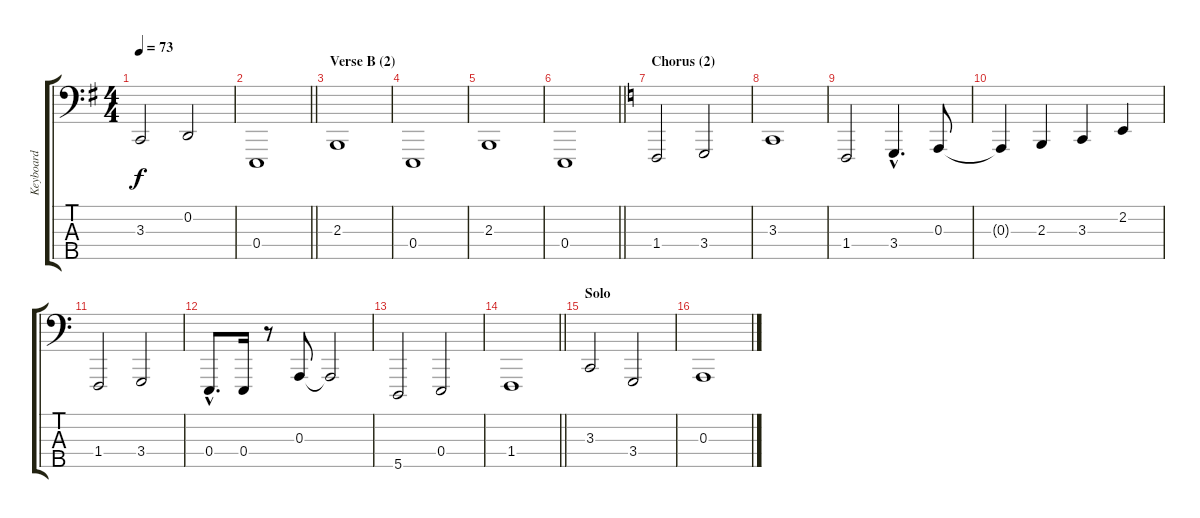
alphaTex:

\track ("Keyboard" "Keyboard") {instrument brightacousticpiano}
\staff {score tabs}
\tuning (G2 D2 A1 E1 A0) {hide}
\ts (4 4)
\tempo 73
\clef f4
\ks g
3.3.2{dy f} 0.2.2 |
\barLineRight lightlight
0.4.1 |
\section ("" "Verse B (2)")
2.3.1 |
0.4.1 |
2.3.1 |
\barLineRight lightlight
0.4.1 |
\section ("" "Chorus (2)")
\ks c
1.4.2 3.4.2 |
3.3.1 |
1.4.2 3.4{hac}.4{d} 0.3.8 |
0.3{t}.4 2.3.4 3.3.4 2.2.4 |
1.4.2 3.4.2 |
0.4{hac}.8{d} 0.4.16 r.8 0.3.8 0.3{t}.2 |
5.5.2 0.4.2 |
\barLineRight lightlight
1.4.1 |
\section ("" "Solo")
3.3.2 3.4.2 |
0.3.1
